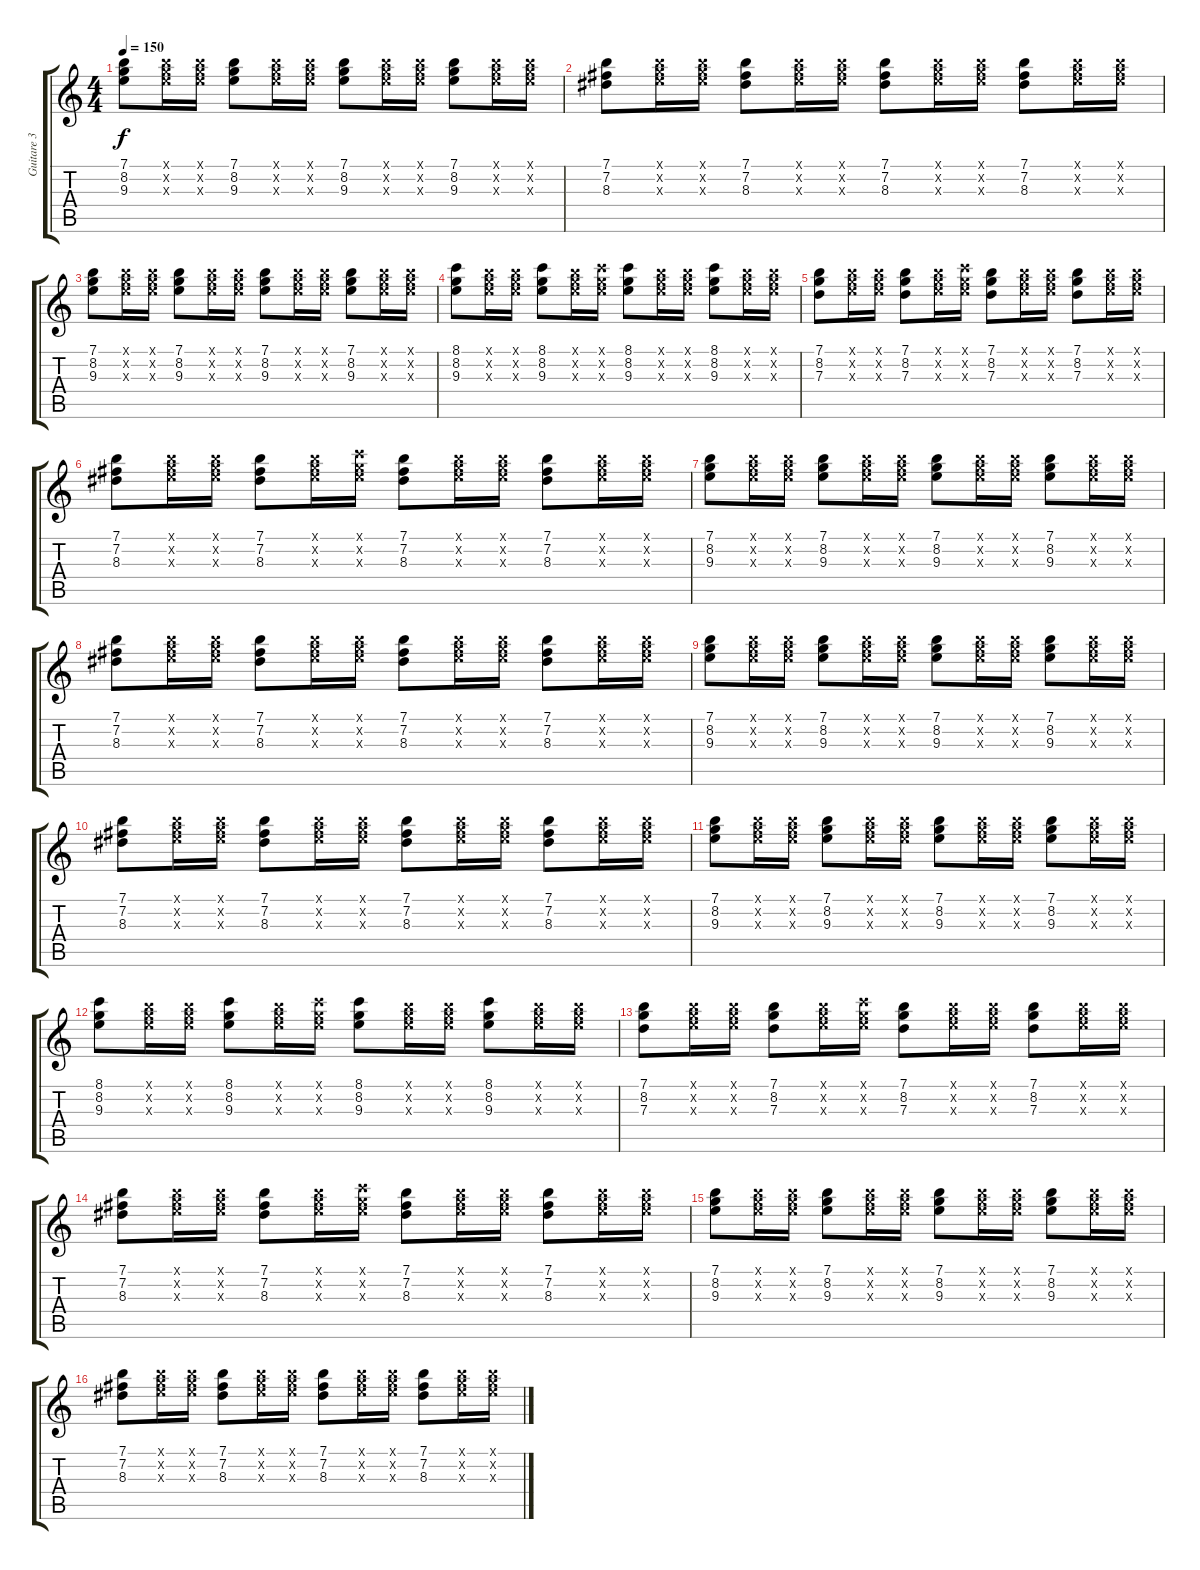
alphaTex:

\track ("Guitare 3" "Guitare 3") {instrument electricguitarclean}
\staff {score tabs}
\tuning (E4 B3 G3 D3 A2 D2) {hide}
\ts (4 4)
\tempo 150
\clef g2
\ks c
(7.1 8.2 9.3).8{dy f} (7.1{x} 8.2{x} 9.3{x}).16 (7.1{x} 8.2{x} 9.3{x}).16 (7.1 8.2 9.3).8 (7.1{x} 8.2{x} 9.3{x}).16 (7.1{x} 8.2{x} 9.3{x}).16 (7.1 8.2 9.3).8 (7.1{x} 8.2{x} 9.3{x}).16 (7.1{x} 8.2{x} 9.3{x}).16 (7.1 8.2 9.3).8 (7.1{x} 8.2{x} 9.3{x}).16 (7.1{x} 8.2{x} 9.3{x}).16 |
(7.1 7.2 8.3).8 (7.1{x} 8.2{x} 9.3{x}).16 (7.1{x} 8.2{x} 9.3{x}).16 (7.1 7.2 8.3).8 (7.1{x} 8.2{x} 9.3{x}).16 (7.1{x} 8.2{x} 9.3{x}).16 (7.1 7.2 8.3).8 (7.1{x} 8.2{x} 9.3{x}).16 (7.1{x} 8.2{x} 9.3{x}).16 (7.1 7.2 8.3).8 (7.1{x} 8.2{x} 9.3{x}).16 (7.1{x} 8.2{x} 9.3{x}).16 |
(7.1 8.2 9.3).8 (7.1{x} 8.2{x} 9.3{x}).16 (7.1{x} 8.2{x} 9.3{x}).16 (7.1 8.2 9.3).8 (7.1{x} 8.2{x} 9.3{x}).16 (7.1{x} 8.2{x} 9.3{x}).16 (7.1 8.2 9.3).8 (7.1{x} 8.2{x} 9.3{x}).16 (7.1{x} 8.2{x} 9.3{x}).16 (7.1 8.2 9.3).8 (7.1{x} 8.2{x} 9.3{x}).16 (7.1{x} 8.2{x} 9.3{x}).16 |
(8.1 8.2 9.3).8 (7.1{x} 8.2{x} 9.3{x}).16 (7.1{x} 8.2{x} 9.3{x}).16 (8.1 8.2 9.3).8 (7.1{x} 8.2{x} 9.3{x}).16 (8.1{x} 8.2{x} 9.3{x}).16 (8.1 8.2 9.3).8 (7.1{x} 8.2{x} 9.3{x}).16 (7.1{x} 8.2{x} 9.3{x}).16 (8.1 8.2 9.3).8 (7.1{x} 8.2{x} 9.3{x}).16 (7.1{x} 8.2{x} 9.3{x}).16 |
(7.1 8.2 7.3).8 (7.1{x} 8.2{x} 9.3{x}).16 (7.1{x} 8.2{x} 9.3{x}).16 (7.1 8.2 7.3).8 (7.1{x} 8.2{x} 9.3{x}).16 (8.1{x} 8.2{x} 9.3{x}).16 (7.1 8.2 7.3).8 (7.1{x} 8.2{x} 9.3{x}).16 (7.1{x} 8.2{x} 9.3{x}).16 (7.1 8.2 7.3).8 (7.1{x} 8.2{x} 9.3{x}).16 (7.1{x} 8.2{x} 9.3{x}).16 |
(7.1 7.2 8.3).8 (7.1{x} 8.2{x} 9.3{x}).16 (7.1{x} 8.2{x} 9.3{x}).16 (7.1 7.2 8.3).8 (7.1{x} 8.2{x} 9.3{x}).16 (8.1{x} 8.2{x} 9.3{x}).16 (7.1 7.2 8.3).8 (7.1{x} 8.2{x} 9.3{x}).16 (7.1{x} 8.2{x} 9.3{x}).16 (7.1 7.2 8.3).8 (7.1{x} 8.2{x} 9.3{x}).16 (7.1{x} 8.2{x} 9.3{x}).16 |
(7.1 8.2 9.3).8 (7.1{x} 8.2{x} 9.3{x}).16 (7.1{x} 8.2{x} 9.3{x}).16 (7.1 8.2 9.3).8 (7.1{x} 8.2{x} 9.3{x}).16 (7.1{x} 8.2{x} 9.3{x}).16 (7.1 8.2 9.3).8 (7.1{x} 8.2{x} 9.3{x}).16 (7.1{x} 8.2{x} 9.3{x}).16 (7.1 8.2 9.3).8 (7.1{x} 8.2{x} 9.3{x}).16 (7.1{x} 8.2{x} 9.3{x}).16 |
(7.1 7.2 8.3).8 (7.1{x} 8.2{x} 9.3{x}).16 (7.1{x} 8.2{x} 9.3{x}).16 (7.1 7.2 8.3).8 (7.1{x} 8.2{x} 9.3{x}).16 (7.1{x} 8.2{x} 9.3{x}).16 (7.1 7.2 8.3).8 (7.1{x} 8.2{x} 9.3{x}).16 (7.1{x} 8.2{x} 9.3{x}).16 (7.1 7.2 8.3).8 (7.1{x} 8.2{x} 9.3{x}).16 (7.1{x} 8.2{x} 9.3{x}).16 |
(7.1 8.2 9.3).8 (7.1{x} 8.2{x} 9.3{x}).16 (7.1{x} 8.2{x} 9.3{x}).16 (7.1 8.2 9.3).8 (7.1{x} 8.2{x} 9.3{x}).16 (7.1{x} 8.2{x} 9.3{x}).16 (7.1 8.2 9.3).8 (7.1{x} 8.2{x} 9.3{x}).16 (7.1{x} 8.2{x} 9.3{x}).16 (7.1 8.2 9.3).8 (7.1{x} 8.2{x} 9.3{x}).16 (7.1{x} 8.2{x} 9.3{x}).16 |
(7.1 7.2 8.3).8 (7.1{x} 8.2{x} 9.3{x}).16 (7.1{x} 8.2{x} 9.3{x}).16 (7.1 7.2 8.3).8 (7.1{x} 8.2{x} 9.3{x}).16 (7.1{x} 8.2{x} 9.3{x}).16 (7.1 7.2 8.3).8 (7.1{x} 8.2{x} 9.3{x}).16 (7.1{x} 8.2{x} 9.3{x}).16 (7.1 7.2 8.3).8 (7.1{x} 8.2{x} 9.3{x}).16 (7.1{x} 8.2{x} 9.3{x}).16 |
(7.1 8.2 9.3).8 (7.1{x} 8.2{x} 9.3{x}).16 (7.1{x} 8.2{x} 9.3{x}).16 (7.1 8.2 9.3).8 (7.1{x} 8.2{x} 9.3{x}).16 (7.1{x} 8.2{x} 9.3{x}).16 (7.1 8.2 9.3).8 (7.1{x} 8.2{x} 9.3{x}).16 (7.1{x} 8.2{x} 9.3{x}).16 (7.1 8.2 9.3).8 (7.1{x} 8.2{x} 9.3{x}).16 (7.1{x} 8.2{x} 9.3{x}).16 |
(8.1 8.2 9.3).8 (7.1{x} 8.2{x} 9.3{x}).16 (7.1{x} 8.2{x} 9.3{x}).16 (8.1 8.2 9.3).8 (7.1{x} 8.2{x} 9.3{x}).16 (8.1{x} 8.2{x} 9.3{x}).16 (8.1 8.2 9.3).8 (7.1{x} 8.2{x} 9.3{x}).16 (7.1{x} 8.2{x} 9.3{x}).16 (8.1 8.2 9.3).8 (7.1{x} 8.2{x} 9.3{x}).16 (7.1{x} 8.2{x} 9.3{x}).16 |
(7.1 8.2 7.3).8 (7.1{x} 8.2{x} 9.3{x}).16 (7.1{x} 8.2{x} 9.3{x}).16 (7.1 8.2 7.3).8 (7.1{x} 8.2{x} 9.3{x}).16 (8.1{x} 8.2{x} 9.3{x}).16 (7.1 8.2 7.3).8 (7.1{x} 8.2{x} 9.3{x}).16 (7.1{x} 8.2{x} 9.3{x}).16 (7.1 8.2 7.3).8 (7.1{x} 8.2{x} 9.3{x}).16 (7.1{x} 8.2{x} 9.3{x}).16 |
(7.1 7.2 8.3).8 (7.1{x} 8.2{x} 9.3{x}).16 (7.1{x} 8.2{x} 9.3{x}).16 (7.1 7.2 8.3).8 (7.1{x} 8.2{x} 9.3{x}).16 (8.1{x} 8.2{x} 9.3{x}).16 (7.1 7.2 8.3).8 (7.1{x} 8.2{x} 9.3{x}).16 (7.1{x} 8.2{x} 9.3{x}).16 (7.1 7.2 8.3).8 (7.1{x} 8.2{x} 9.3{x}).16 (7.1{x} 8.2{x} 9.3{x}).16 |
(7.1 8.2 9.3).8 (7.1{x} 8.2{x} 9.3{x}).16 (7.1{x} 8.2{x} 9.3{x}).16 (7.1 8.2 9.3).8 (7.1{x} 8.2{x} 9.3{x}).16 (7.1{x} 8.2{x} 9.3{x}).16 (7.1 8.2 9.3).8 (7.1{x} 8.2{x} 9.3{x}).16 (7.1{x} 8.2{x} 9.3{x}).16 (7.1 8.2 9.3).8 (7.1{x} 8.2{x} 9.3{x}).16 (7.1{x} 8.2{x} 9.3{x}).16 |
(7.1 7.2 8.3).8 (7.1{x} 8.2{x} 9.3{x}).16 (7.1{x} 8.2{x} 9.3{x}).16 (7.1 7.2 8.3).8 (7.1{x} 8.2{x} 9.3{x}).16 (7.1{x} 8.2{x} 9.3{x}).16 (7.1 7.2 8.3).8 (7.1{x} 8.2{x} 9.3{x}).16 (7.1{x} 8.2{x} 9.3{x}).16 (7.1 7.2 8.3).8 (7.1{x} 8.2{x} 9.3{x}).16 (7.1{x} 8.2{x} 9.3{x}).16
